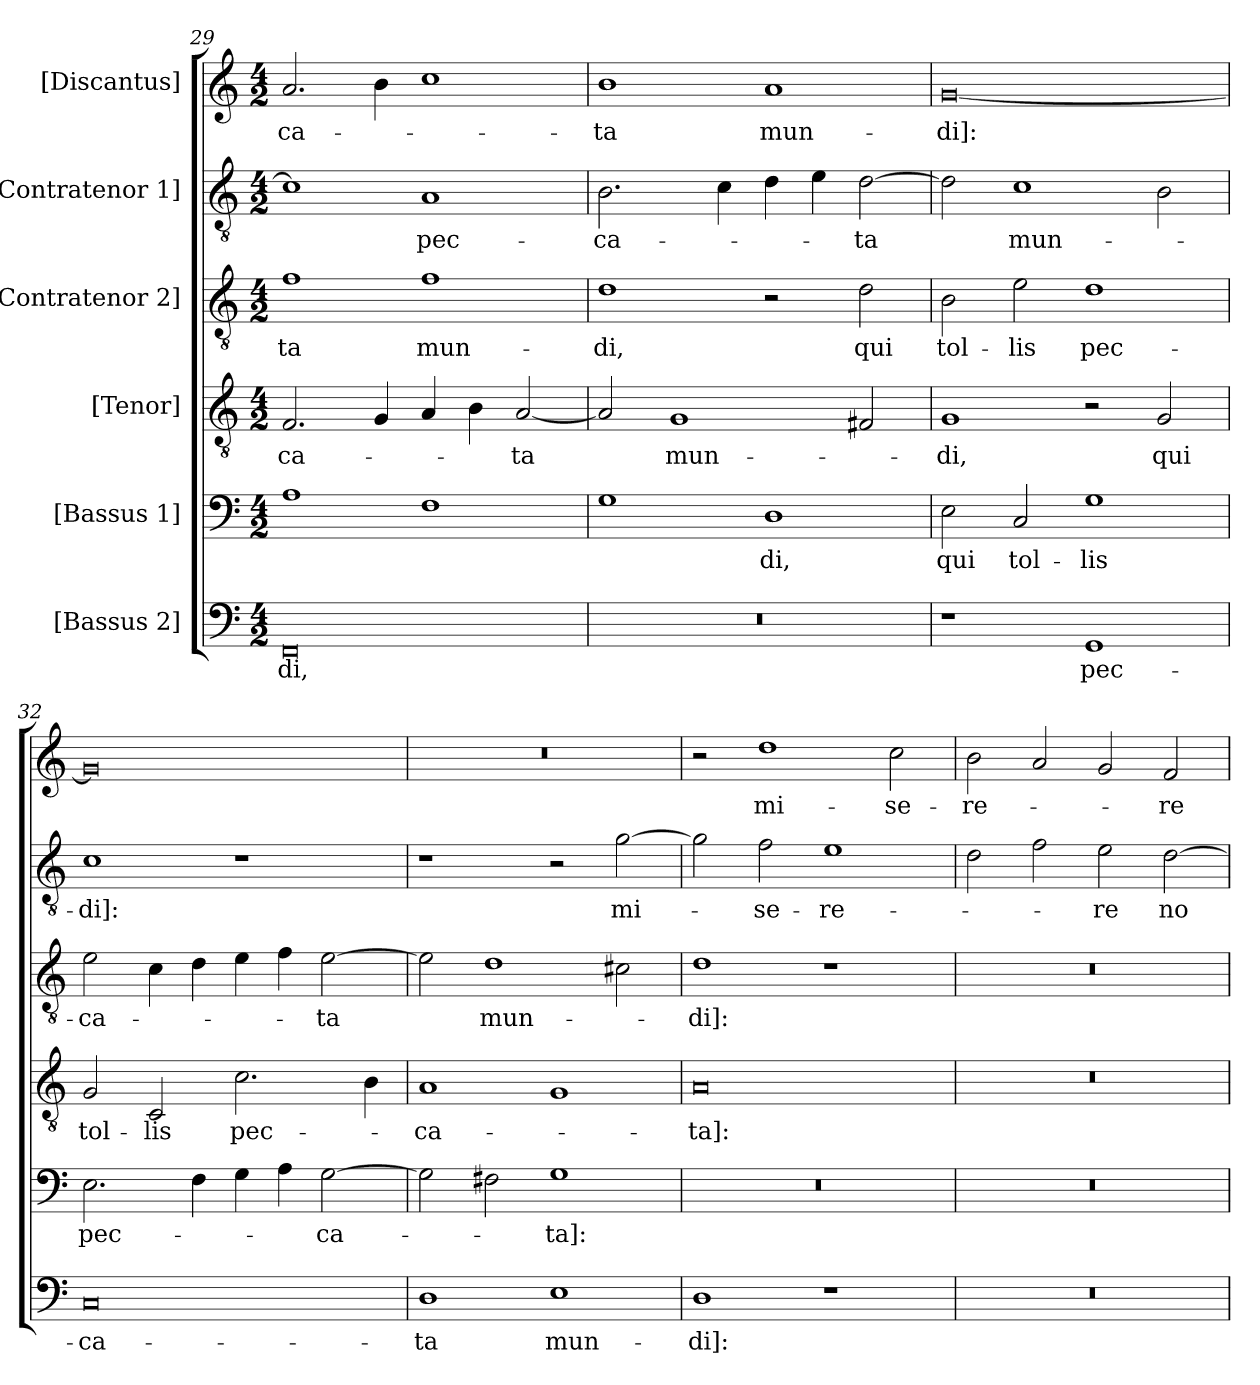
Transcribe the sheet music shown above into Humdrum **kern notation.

**kern	**text	**kern	**text	**kern	**text	**kern	**text	**kern	**text	**kern	**text
*part6	*part6	*part5	*part5	*part4	*part4	*part3	*part3	*part2	*part2	*part1	*part1
*staff6	*staff6	*staff5	*staff5	*staff4	*staff4	*staff3	*staff3	*staff2	*staff2	*staff1	*staff1
*I"[Bassus 2]	*	*I"[Bassus 1]	*	*I"[Tenor]	*	*I"[Contratenor 2]	*	*I"[Contratenor 1]	*	*I"[Discantus]	*
*clefF4	*	*clefF4	*	*clefGv2	*	*clefGv2	*	*clefGv2	*	*clefG2	*
*k[]	*	*k[]	*	*k[]	*	*k[]	*	*k[]	*	*k[]	*
*M4/2	*	*M4/2	*	*M4/2	*	*M4/2	*	*M4/2	*	*M4/2	*
=29	=29	=29	=29	=29	=29	=29	=29	=29	=29	=29	=29
0FF/	-di,	1A\	.	2.F/	-ca-	1f\	-ta	1c\]	.	2.a/	-ca-
.	.	.	.	4G/	.	.	.	.	.	4b\	.
.	.	1F\	.	4A/	.	1f\	mun-	1A/	pec-	1cc\	.
.	.	.	.	4B\	.	.	.	.	.	.	.
.	.	.	.	[2A/	-ta	.	.	.	.	.	.
=30	=30	=30	=30	=30	=30	=30	=30	=30	=30	=30	=30
0r	.	1G\	.	2A/]	.	1d\	-di,	2.B\	-ca-	1b\	-ta
.	.	.	.	1G/	mun-	.	.	.	.	.	.
.	.	.	.	.	.	.	.	4c\	.	.	.
.	.	1D\	-di,	.	.	2r	.	4d\	.	1a/	mun-
.	.	.	.	.	.	.	.	4e\	.	.	.
.	.	.	.	2F#X/	.	2d\	qui	[2d\	-ta	.	.
=31	=31	=31	=31	=31	=31	=31	=31	=31	=31	=31	=31
1r	.	2E\	qui	1G/	-di,	2B\	tol-	2d\]	.	[0g/	-di]:
.	.	2C/	tol-	.	.	2e\	-lis	1c\	mun-	.	.
1GG/	pec-	1G\	-lis	2r	.	1d\	pec-	.	.	.	.
.	.	.	.	2G/	qui	.	.	2B\	.	.	.
=32	=32	=32	=32	=32	=32	=32	=32	=32	=32	=32	=32
0C/	-ca-	2.E\	pec-	2G/	tol-	2e\	-ca-	1c\	-di]:	0g/]	.
.	.	.	.	2C/	-lis	4c\	.	.	.	.	.
.	.	4F\	.	.	.	4d\	.	.	.	.	.
.	.	4G\	.	2.c\	pec-	4e\	.	1r	.	.	.
.	.	4A\	.	.	.	4f\	.	.	.	.	.
.	.	[2G\	-ca-	.	.	[2e\	-ta	.	.	.	.
.	.	.	.	4B\	.	.	.	.	.	.	.
=33	=33	=33	=33	=33	=33	=33	=33	=33	=33	=33	=33
1D\	-ta	2G\]	.	1A/	-ca-	2e\]	.	1r	.	0r	.
.	.	2F#X\	.	.	.	1d\	mun-	.	.	.	.
1E\	mun-	1G\	-ta]:	1G/	.	.	.	2r	.	.	.
.	.	.	.	.	.	2c#X\	.	[2g\	mi-	.	.
=34	=34	=34	=34	=34	=34	=34	=34	=34	=34	=34	=34
1D\	-di]:	0r	.	0A/	-ta]:	1d\	-di]:	2g\]	.	2r	.
.	.	.	.	.	.	.	.	2f\	-se-	1dd\	mi-
1r	.	.	.	.	.	1r	.	1e\	-re-	.	.
.	.	.	.	.	.	.	.	.	.	2cc\	-se-
=35	=35	=35	=35	=35	=35	=35	=35	=35	=35	=35	=35
0r	.	0r	.	0r	.	0r	.	2d\	.	2b\	-re-
.	.	.	.	.	.	.	.	2f\	.	2a/	.
.	.	.	.	.	.	.	.	2e\	-re	2g/	.
.	.	.	.	.	.	.	.	[2d\	no-	2f/	-re
=	=	=	=	=	=	=	=	=	=	=	=
*-	*-	*-	*-	*-	*-	*-	*-	*-	*-	*-	*-
